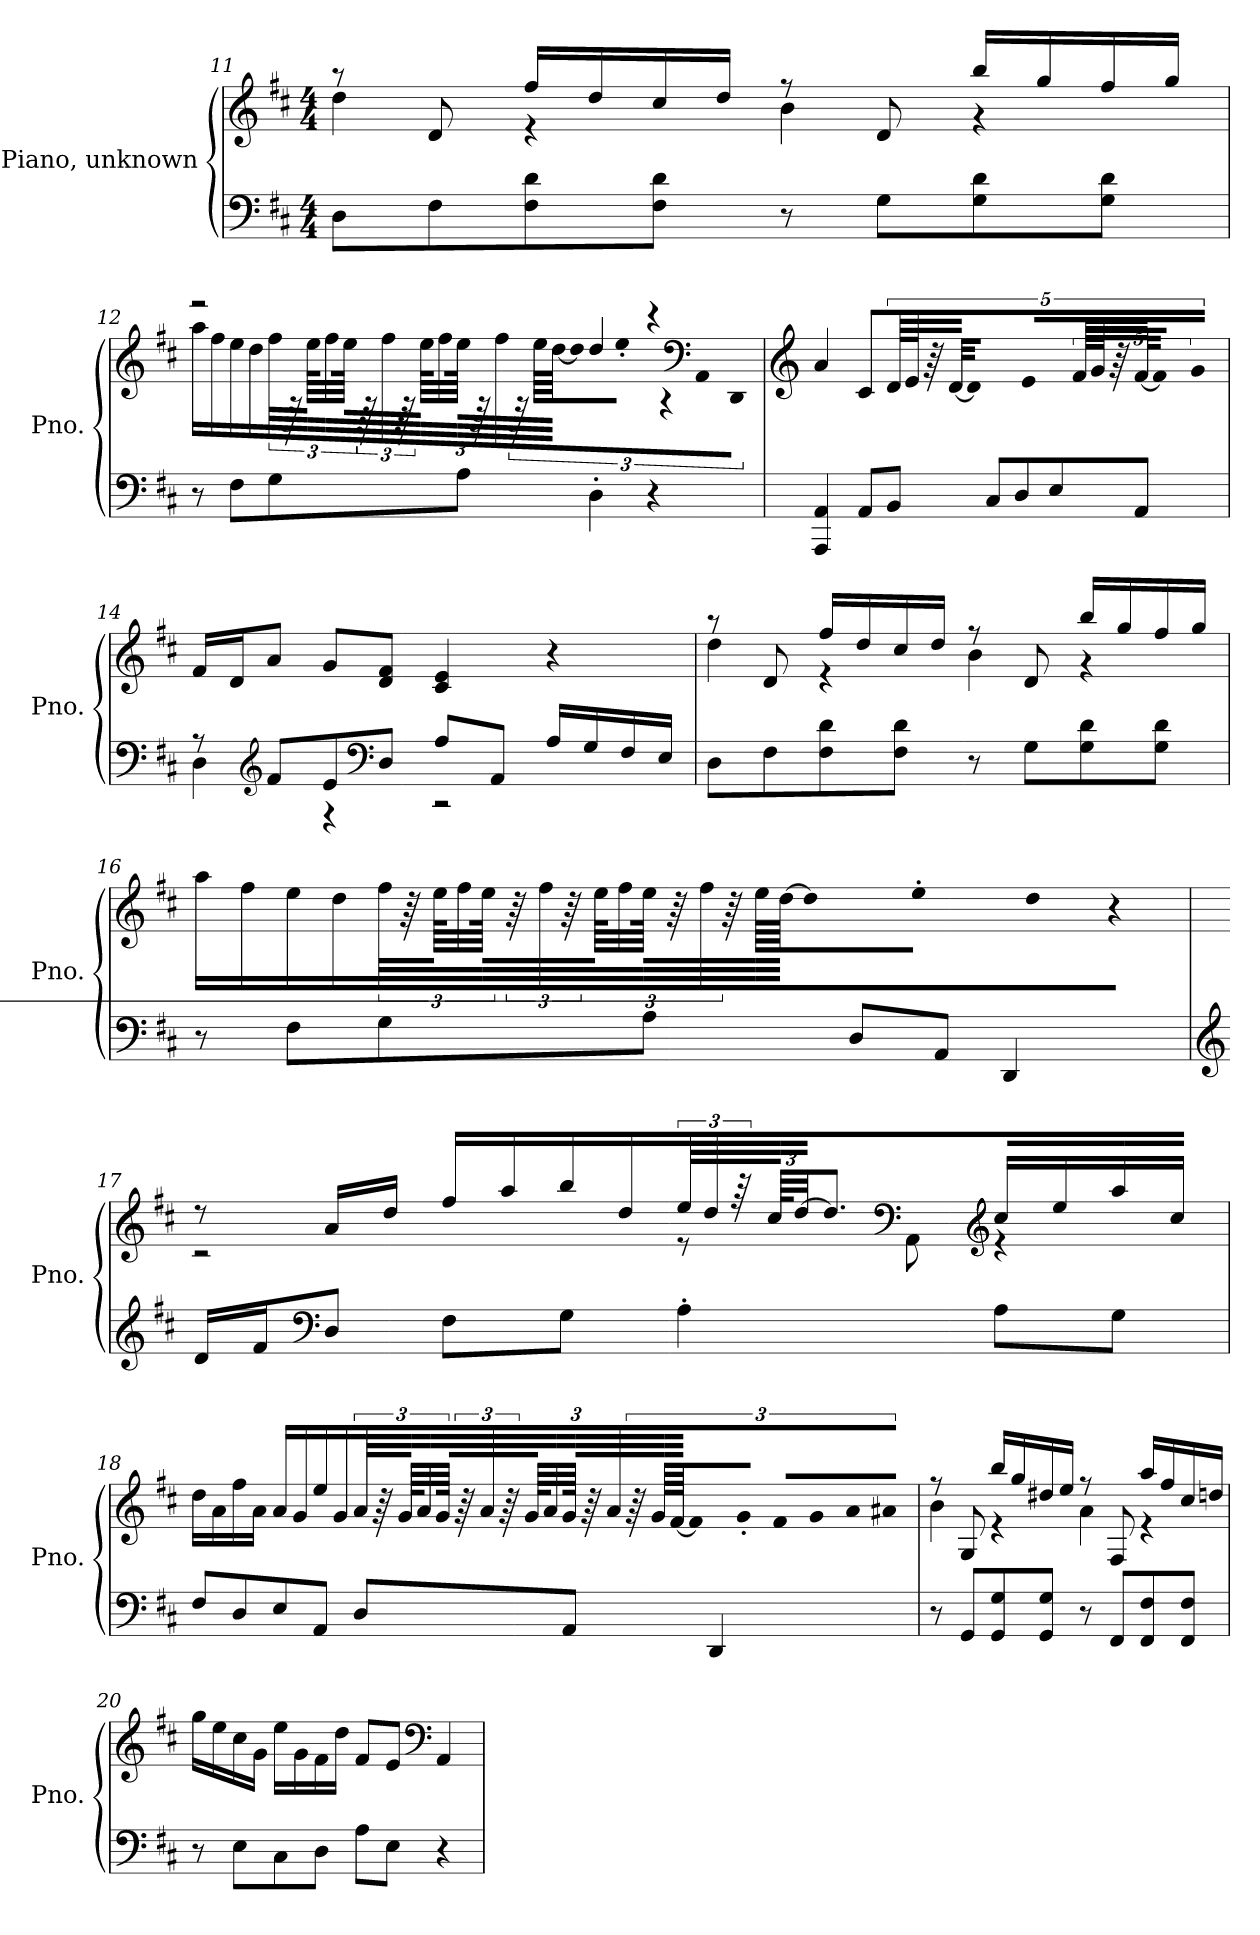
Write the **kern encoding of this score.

**kern	**kern
*part1	*part1
*staff2	*staff1
*I"Piano, unknown	*
*I'Pno.	*
*clefF4	*clefG2
*k[f#c#]	*k[f#c#]
*M4/4	*M4/4
=11	=11
*	*^
8D\L	8r	4dd\
8F#\	8d/	.
8F#\ 8d\	16ff#/LL	4r
.	16dd/	.
8F#\ 8d\J	16cc#/	.
.	16dd/JJ	.
8r	8r	4b\
8G\L	8d/	.
8G\ 8d\	16bb/LL	4r
.	16gg/	.
8G\ 8d\J	16ff#/	.
.	16gg/JJ	.
!!LO:LB:g=z	!!
=12	=12	=12
8r	2r	16aa\LL
.	.	16ff#\
8F#\L	.	16ee\
.	.	16dd\
8G\	.	96ff#\JJkk
.	.	96r
.	.	96ee\KLLL
*	*	*Xbrackettup
.	.	48ff#\
.	.	96ee\JJJk
*	*	*brackettup
.	.	96r
.	.	96ff#\
.	.	96r
*	*	*Xbrackettup
.	.	96ee\KLLL
.	.	48ff#\
*	*	*brackettup
8A\J	.	96ee\JJJk
.	.	96r
.	.	96ff#\
.	.	96r
.	.	96ee\LLLL
.	.	[96dd\J
.	.	32dd\]
.	.	32ee'\JJJ
4D'\	4dd/	8r
*	*clefF4	*
.	.	8AA\
4r	4r	4DD\
*	*v	*v
=13	=13
*	*clefG2
4AAA/ 4AA/	4a/
8AA/L	8c#/L
8BB/J	80d/LLL
.	80e/JJJJ
.	80r
.	[40d/KLL
.	16d/JJ]
8C#/L	8e/L
8D/	80f#/LLL
.	80g/JJJJ
.	80r
.	[40f#/KLL
.	16f#/JJ]
8E/	4g/
8AA/J	.
!!LO:PB:g=z
=14	=14
*^	*
8r	4D\	16f#/LL
.	.	16d/J
*clefG2	*	*
8f#/L	.	8a/J
8e/	4r	8g/L
*clefF4	*	*
8D/J	.	8d/ 8f#/J
8A/L	2r	4c#/ 4e/
8AA/J	.	.
16A/LL	.	4r
16G/	.	.
16F#/	.	.
16E/JJ	.	.
*v	*v	*
=15	=15
*	*^
8D\L	8r	4dd\
8F#\	8d/	.
8F#\ 8d\	16ff#/LL	4r
.	16dd/	.
8F#\ 8d\J	16cc#/	.
.	16dd/JJ	.
8r	8r	4b\
8G\L	8d/	.
8G\ 8d\	16bb/LL	4r
.	16gg/	.
8G\ 8d\J	16ff#/	.
.	16gg/JJ	.
*	*v	*v
!!LO:LB:g=z
=16	=16
8r	16aa\LL
.	16ff#\
8F#\L	16ee\
.	16dd\
8G\	96ff#\JJkk
.	96r
.	96ee\KLLL
*	*Xbrackettup
.	48ff#\
.	96ee\JJJk
*	*brackettup
.	96r
.	96ff#\
.	96r
*	*Xbrackettup
.	96ee\KLLL
.	48ff#\
*	*brackettup
8A\J	96ee\JJJk
.	96r
.	96ff#\
.	96r
.	96ee\LLLL
.	[96dd\J
.	32dd\]
.	32ee'\JJJ
8D/L	4dd\
8AA/J	.
4DD/	4r
!!LO:LB:g=z
=17	=17
*clefG2	*
*	*^
16d/LL	8r	2r
16f#/J	.	.
*clefF4	*	*
8D/J	16a/LL	.
.	16dd/JJ	.
8F#\L	16ff#/LL	.
.	16aa/	.
8G\J	16bb/	.
.	16dd/	.
4A'\	96ee/LL	8r
.	96dd/JJJJ	.
.	96r	.
*	*Xbrackettup	*
.	96cc#/KLLL	.
.	[48dd/JJ	.
.	8.dd/J]	.
*	*clefF4	*
.	.	8AA\
*	*clefG2	*
8A\L	16cc#/LL	4r
.	16ee/	.
8G\J	16aa/	.
.	16cc#/JJ	.
*	*v	*v
!!LO:LB:g=z
=18	=18
8F#/L	16dd\LL
.	16a\
8D/	16ff#\
.	16a\JJ
8E/	16a\LL
.	16g\
8AA/J	16ee\
.	16g\
*	*brackettup
8D/L	96a\JJkk
.	96r
.	96g/KLLL
*	*Xbrackettup
.	48a/
.	96g/JJJk
*	*brackettup
.	96r
.	96a/
.	96r
*	*Xbrackettup
.	96g/KLLL
.	48a/
*	*brackettup
8AA/J	96g/JJJk
.	96r
.	96a/
.	96r
.	96g/LLLL
.	[96f#/J
.	32f#/]
.	32g'/JJJ
4DD/	16f#/LL
.	16g/
.	16a/
.	16a#X/JJ
!!LO:LB:g=z
=19	=19
*	*^
8r	8r	4b\
8GG/L	8G/	.
8GG/ 8G/	16bb/LL	4r
.	16gg/	.
8GG/ 8G/J	16dd#X/	.
.	16ee/JJ	.
8r	8r	4a\
8FF#/L	8F#/	.
8FF#/ 8F#/	16aa/LL	4r
.	16ff#/	.
8FF#/ 8F#/J	16cc#/	.
.	16ddn/JJ	.
*	*v	*v
=20	=20
8r	16gg\LL
.	16ee\
8E\L	16cc#\
.	16g\JJ
8C#\	16ee\LL
.	16g\
8D\J	16f#\
.	16dd\JJ
8A\L	8f#/L
8E\J	8e/J
*	*clefF4
4r	4AA/
=	=
*-	*-
